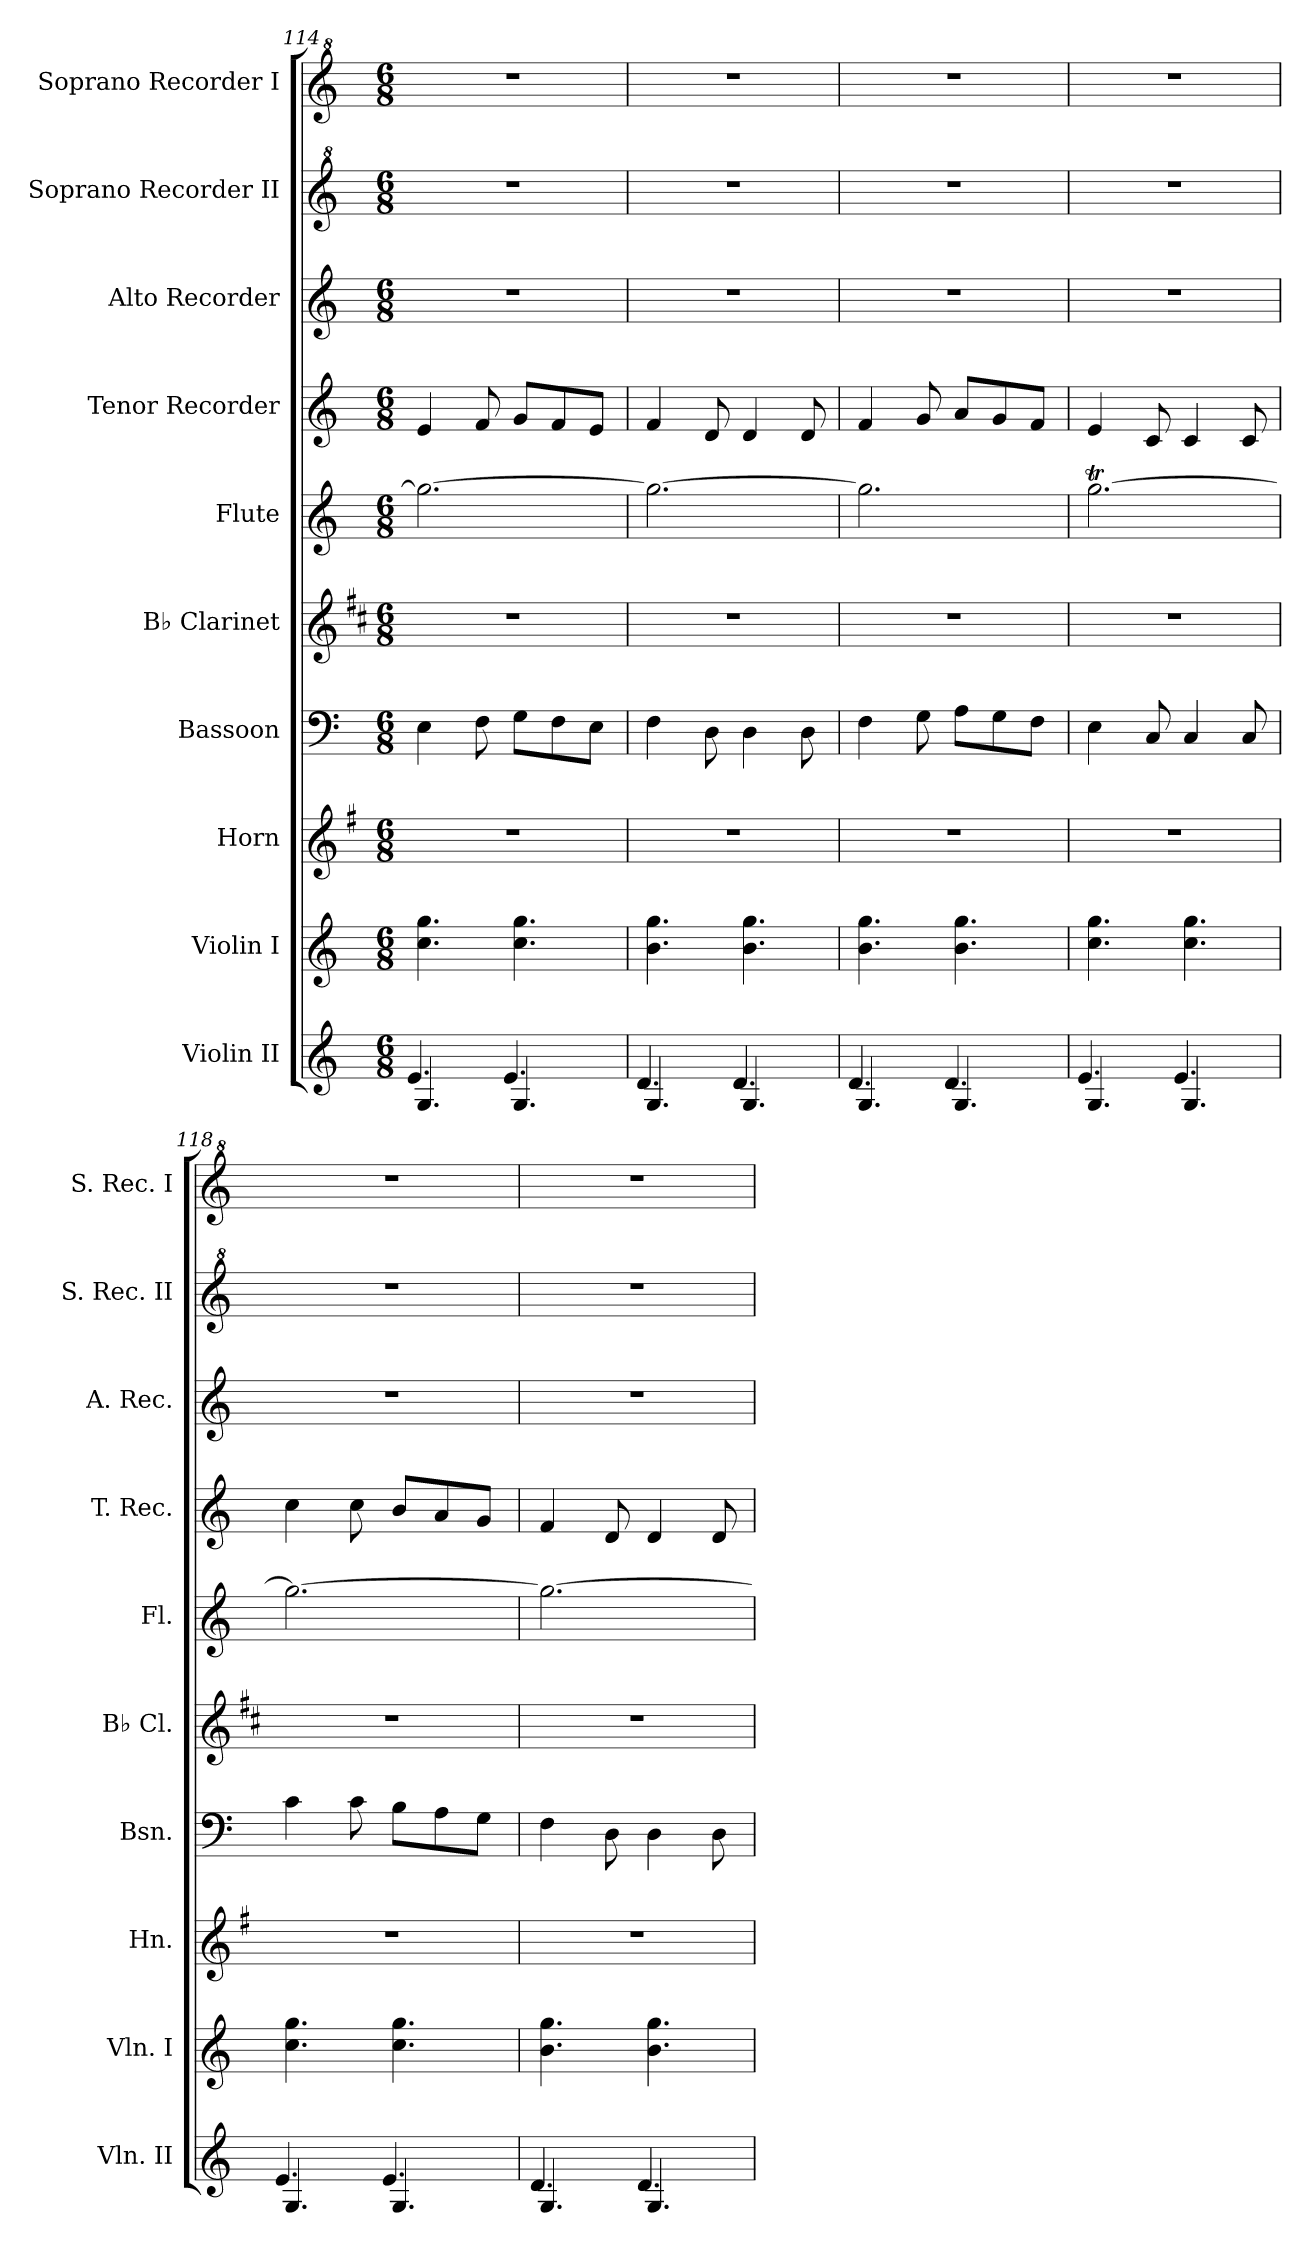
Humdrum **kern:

**kern	**kern	**kern	**kern	**kern	**kern	**kern	**kern	**kern	**kern
*part10	*part9	*part8	*part7	*part6	*part5	*part4	*part3	*part2	*part1
*staff10	*staff9	*staff8	*staff7	*staff6	*staff5	*staff4	*staff3	*staff2	*staff1
*I"Violin II	*I"Violin I	*I"Horn	*I"Bassoon	*I"B♭ Clarinet	*I"Flute	*I"Tenor Recorder	*I"Alto Recorder	*I"Soprano Recorder II	*I"Soprano Recorder I
*I'Vln. II	*I'Vln. I	*I'Hn.	*I'Bsn.	*I'B♭ Cl.	*I'Fl.	*I'T. Rec.	*I'A. Rec.	*I'S. Rec. II	*I'S. Rec. I
*clefG2	*clefG2	*clefG2	*clefF4	*clefG2	*clefG2	*clefG2	*clefG2	*clefG^2	*clefG^2
*	*	*ITrd4c7	*	*ITrd1c2	*	*	*	*	*
*k[]	*k[]	*k[]	*k[]	*k[]	*k[]	*k[]	*k[]	*k[]	*k[]
*C:	*C:	*C:	*C:	*C:	*C:	*C:	*C:	*C:	*C:
*M6/8	*M6/8	*M6/8	*M6/8	*M6/8	*M6/8	*M6/8	*M6/8	*M6/8	*M6/8
=114	=114	=114	=114	=114	=114	=114	=114	=114	=114
*^	*	*	*	*	*	*	*	*	*
4.G/	4.e/	4.cc\ 4.gg\	2.r	4E\	2.r	2.gg\_	4e/	2.r	2.r	2.r
.	.	.	.	8F\	.	.	8f/	.	.	.
4.G/	4.e/	4.cc\ 4.gg\	.	8G\L	.	.	8g/L	.	.	.
.	.	.	.	8F\	.	.	8f/	.	.	.
.	.	.	.	8E\J	.	.	8e/J	.	.	.
=115	=115	=115	=115	=115	=115	=115	=115	=115	=115	=115
4.G/	4.d/	4.b\ 4.gg\	2.r	4F\	2.r	2.gg\_	4f/	2.r	2.r	2.r
.	.	.	.	8D\	.	.	8d/	.	.	.
4.G/	4.d/	4.b\ 4.gg\	.	4D\	.	.	4d/	.	.	.
.	.	.	.	8D\	.	.	8d/	.	.	.
=116	=116	=116	=116	=116	=116	=116	=116	=116	=116	=116
4.G/	4.d/	4.b\ 4.gg\	2.r	4F\	2.r	2.gg\]	4f/	2.r	2.r	2.r
.	.	.	.	8G\	.	.	8g/	.	.	.
4.G/	4.d/	4.b\ 4.gg\	.	8A\L	.	.	8a/L	.	.	.
.	.	.	.	8G\	.	.	8g/	.	.	.
.	.	.	.	8F\J	.	.	8f/J	.	.	.
=117	=117	=117	=117	=117	=117	=117	=117	=117	=117	=117
4.G/	4.e/	4.cc\ 4.gg\	2.r	4E\	2.r	[2.ggT\	4e/	2.r	2.r	2.r
.	.	.	.	8C/	.	.	8c/	.	.	.
4.G/	4.e/	4.cc\ 4.gg\	.	4C/	.	.	4c/	.	.	.
.	.	.	.	8C/	.	.	8c/	.	.	.
=118	=118	=118	=118	=118	=118	=118	=118	=118	=118	=118
4.G/	4.e/	4.cc\ 4.gg\	2.r	4c\	2.r	2.gg\_	4cc\	2.r	2.r	2.r
.	.	.	.	8c\	.	.	8cc\	.	.	.
4.G/	4.e/	4.cc\ 4.gg\	.	8B\L	.	.	8b/L	.	.	.
.	.	.	.	8A\	.	.	8a/	.	.	.
.	.	.	.	8G\J	.	.	8g/J	.	.	.
=119	=119	=119	=119	=119	=119	=119	=119	=119	=119	=119
4.G/	4.d/	4.b\ 4.gg\	2.r	4F\	2.r	2.gg\_	4f/	2.r	2.r	2.r
.	.	.	.	8D\	.	.	8d/	.	.	.
4.G/	4.d/	4.b\ 4.gg\	.	4D\	.	.	4d/	.	.	.
.	.	.	.	8D\	.	.	8d/	.	.	.
*v	*v	*	*	*	*	*	*	*	*	*
=	=	=	=	=	=	=	=	=	=
*-	*-	*-	*-	*-	*-	*-	*-	*-	*-
